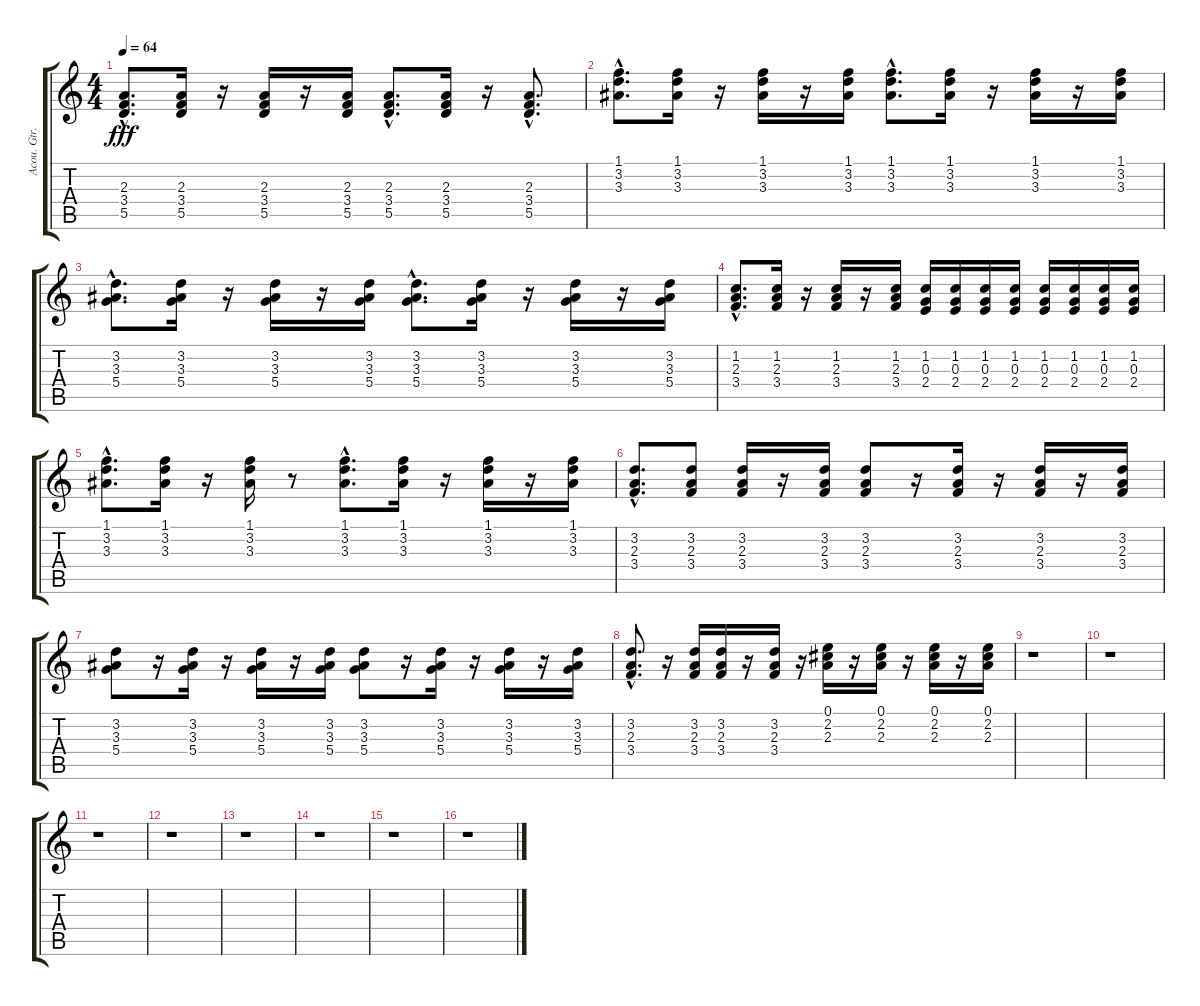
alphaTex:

\track ("Acou. Gtr. 2" "Acou. Gtr.") {instrument acousticguitarnylon}
\staff {score tabs}
\tuning (E4 B3 G3 D3 A2 E2) {hide}
\ts (4 4)
\tempo 64
\clef g2
\ks c
(2.3{hac} 3.4{hac} 5.5{hac}).8{d dy fff} (2.3 3.4 5.5).16 r.16 (2.3 3.4 5.5).16 r.16 (2.3 3.4 5.5).16 (2.3{hac} 3.4{hac} 5.5{hac}).8{d} (2.3 3.4 5.5).16 r.16 (2.3{hac} 3.4{hac} 5.5{hac}).8{d} |
(1.1{hac} 3.2{hac} 3.3{hac}).8{d} (1.1 3.2 3.3).16 r.16 (1.1 3.2 3.3).16 r.16 (1.1 3.2 3.3).16 (1.1{hac} 3.2{hac} 3.3{hac}).8{d} (1.1 3.2 3.3).16 r.16 (1.1 3.2 3.3).16 r.16 (1.1 3.2 3.3).16 |
(3.2{hac} 3.3{hac} 5.4{hac}).8{d} (3.2 3.3 5.4).16 r.16 (3.2 3.3 5.4).16 r.16 (3.2 3.3 5.4).16 (3.2{hac} 3.3{hac} 5.4{hac}).8{d} (3.2 3.3 5.4).16 r.16 (3.2 3.3 5.4).16 r.16 (3.2 3.3 5.4).16 |
(1.2{hac} 2.3{hac} 3.4{hac}).8{d} (1.2 2.3 3.4).16 r.16 (1.2 2.3 3.4).16 r.16 (1.2 2.3 3.4).16 (1.2 0.3 2.4).16 (1.2 0.3 2.4).16 (1.2 0.3 2.4).16 (1.2 0.3 2.4).16 (1.2 0.3 2.4).16 (1.2 0.3 2.4).16 (1.2 0.3 2.4).16 (1.2 0.3 2.4).16 |
(1.1{hac} 3.2{hac} 3.3{hac}).8{d} (1.1 3.2 3.3).16 r.16 (1.1 3.2 3.3).16 r.8 (1.1{hac} 3.2{hac} 3.3{hac}).8{d} (1.1 3.2 3.3).16 r.16 (1.1 3.2 3.3).16 r.16 (1.1 3.2 3.3).16 |
(3.2{hac} 2.3{hac} 3.4{hac}).8{d} (3.2 2.3 3.4).8 (3.2 2.3 3.4).16 r.16 (3.2 2.3 3.4).16 (3.2 2.3 3.4).8 r.16 (3.2 2.3 3.4).16 r.16 (3.2 2.3 3.4).16 r.16 (3.2 2.3 3.4).16 |
(3.2 3.3 5.4).8 r.16 (3.2 3.3 5.4).16 r.16 (3.2 3.3 5.4).16 r.16 (3.2 3.3 5.4).16 (3.2 3.3 5.4).8 r.16 (3.2 3.3 5.4).16 r.16 (3.2 3.3 5.4).16 r.16 (3.2 3.3 5.4).16 |
(3.2{hac} 2.3{hac} 3.4{hac}).8{d} r.16 (3.2 2.3 3.4).16 (3.2 2.3 3.4).16 r.16 (3.2 2.3 3.4).16 r.16 (0.1 2.2 2.3).16 r.16 (0.1 2.2 2.3).16 r.16 (0.1 2.2 2.3).16 r.16 (0.1 2.2 2.3).16 |
r.1 |
r.1 |
r.1 |
r.1 |
r.1 |
r.1 |
r.1 |
r.1
